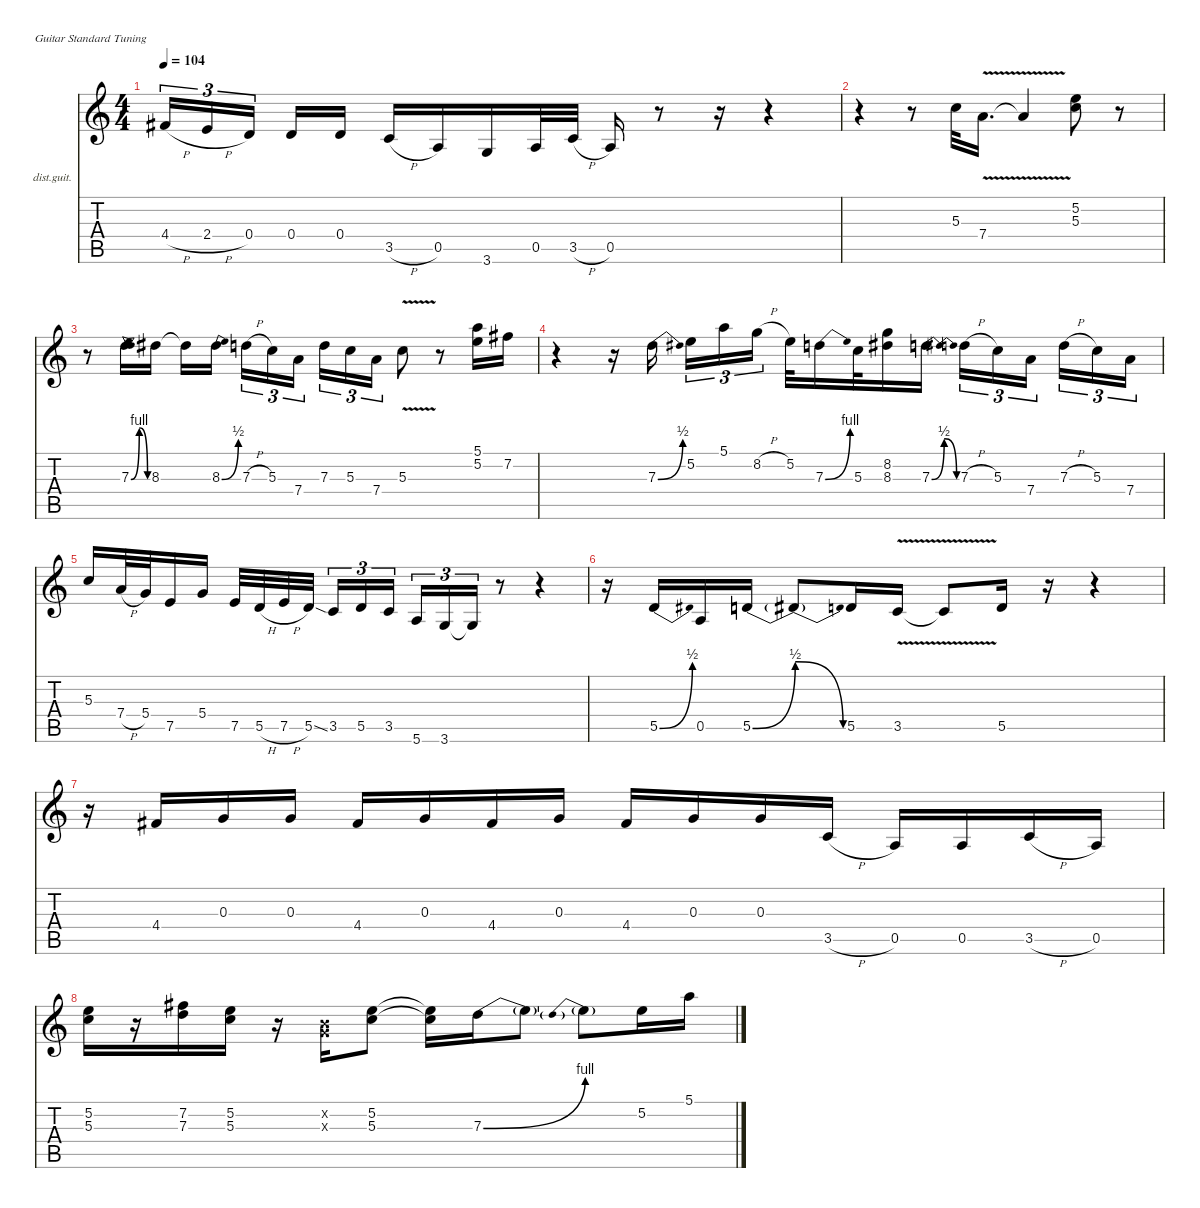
\defaultSystemsLayout 4
\hideDynamics
\bracketExtendMode nobrackets
\firstSystemTrackNameOrientation horizontal
\otherSystemsTrackNameOrientation horizontal
\track ("Guitar 2 (Rhythm & Outro)" "dist.guit.") {instrument distortionguitar}
\staff {score tabs}
\tuning (E4 B3 G3 D3 A2 E2)
\ts (4 4)
\tempo 104
\clef g2
\ks c
4.4{h acc #}.16{tu (3 2) dy f} 2.4{h}.16{tu (3 2)} 0.4.16{tu (3 2)} 0.4.16 0.4.16 3.5{h}.16 0.5.16 3.6.16 0.5.32 3.5{h}.32 0.5.16 r.8 r.16 r.4 |
r.4 r.8 5.3.32 7.4{v}.16{d} 7.4{v t}.4 (5.2 5.3).8 r.8 |
r.8 7.3{be (bendrelease 0 0 15 4 30 4 45 0)}.16 8.3{acc #}.16 8.3{t acc #}.16 8.3{be (bend 0 0 30 2) acc #}.16 7.3{h}.16{tu (3 2)} 5.3.16{tu (3 2)} 7.4.16{tu (3 2)} 7.3.16{tu (3 2)} 5.3.16{tu (3 2)} 7.4.16{tu (3 2)} 5.3{v}.8 r.8 (5.1 5.2).16 7.2{acc #}.16 |
r.4 r.16 7.3{be (bend 0 0 30 2)}.16 5.2.16{tu (3 2)} 5.1.16{tu (3 2)} 8.2{h}.16{tu (3 2)} 5.2.32 7.3{be (bend 0 0 30 4)}.16 5.3.32 (8.2 8.3{acc #}).16 7.3{be (bendrelease 0 0 15 2 30 2 45 0)}.16 7.3{h}.16{tu (3 2)} 5.3.16{tu (3 2)} 7.4.16{tu (3 2)} 7.3{h}.16{tu (3 2)} 5.3.16{tu (3 2)} 7.4.16{tu (3 2)} |
5.3.16 7.4{h}.32 5.4.32 7.5.16 5.4.16 7.5.32 5.5{h}.32 7.5{h}.32 5.5{ss}.32 3.5.16{tu (3 2)} 5.5.16{tu (3 2)} 3.5.16{tu (3 2)} 5.6.16{tu (3 2)} 3.6.16{tu (3 2)} 3.6{t}.16{tu (3 2)} r.8 r.4 |
r.16 5.5{be (bend 0 0 30 2)}.16 0.5.16 5.5{be (bend 0 0 60 2)}.16 5.5{be (release 0 2 60 0) t}.8 5.5.16 3.5{v}.16 3.5{v t}.8 5.5.16 r.16 r.4 |
r.16 4.4{acc #}.16 0.3.16 0.3.16 4.4{acc #}.16 0.3.16 4.4{acc #}.16 0.3.16 4.4{acc #}.16 0.3.16 0.3.16 3.5{h}.16 0.5.16 0.5.16 3.5{h}.16 0.5.16 |
(5.2 5.3).16 r.16 (7.2{acc #} 7.3).16 (5.2 5.3).16 r.16 (0.2{x} 0.3{x}).16 (5.2 5.3).8 (5.2{t} 5.3{t}).16 7.3{be (bend 0 0 60 4)}.16 7.3{t}.8 7.3{be (prebend 0 4 60 4) t}.8 5.2.16 5.1.16
